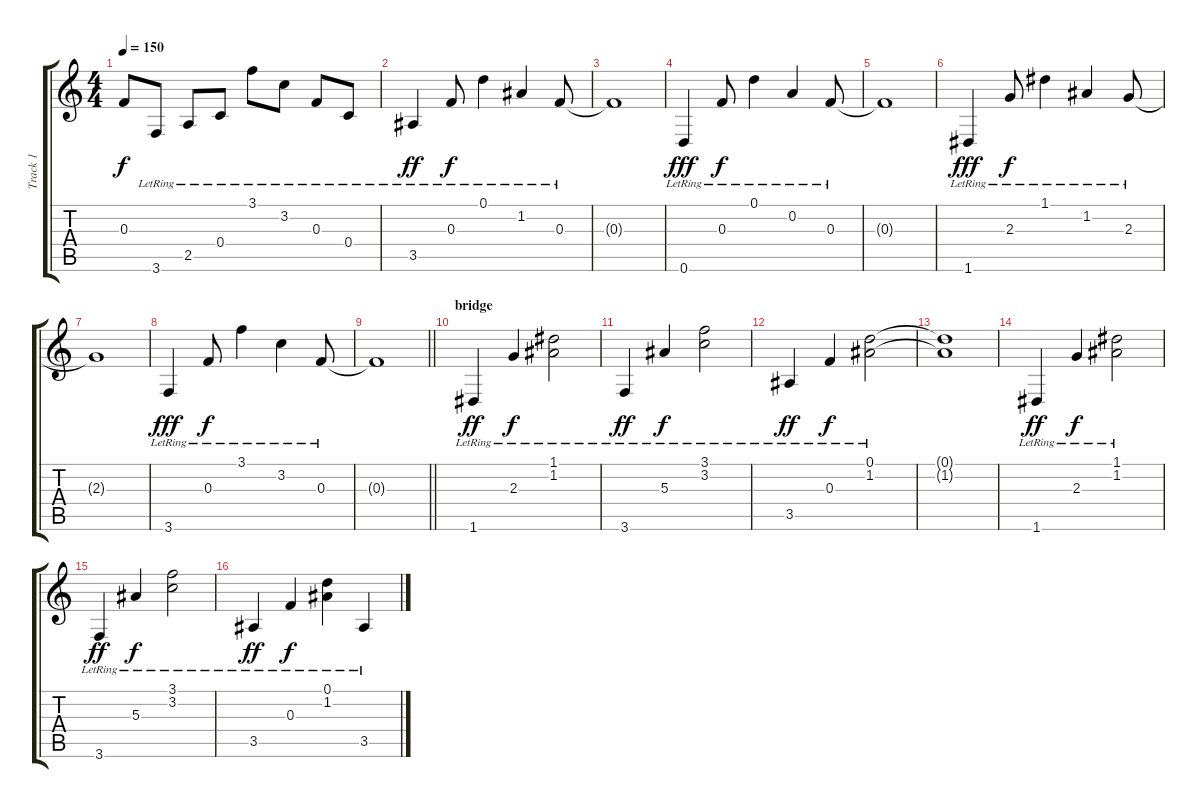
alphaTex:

\track ("Track 1" "Track 1") {instrument acousticguitarnylon}
\staff {score tabs}
\tuning (D4 A3 F3 C3 G2 D2) {hide}
\ts (4 4)
\tempo 150
\clef g2
\ks c
0.3{t}.8{dy f} 3.6{lr}.8 2.5{lr}.8 0.4{lr}.8 3.1{lr}.8 3.2{lr}.8 0.3{lr}.8 0.4{lr}.8 |
3.5{lr}.4{dy ff} 0.3{lr}.8{dy f} 0.1{lr}.4 1.2{lr}.4 0.3{lr}.8 |
0.3{t}.1 |
0.6{lr}.4{dy fff} 0.3{lr}.8{dy f} 0.1{lr}.4 0.2{lr}.4 0.3{lr}.8 |
0.3{t}.1 |
1.6{lr}.4{dy fff} 2.3{lr}.8{dy f} 1.1{lr}.4 1.2{lr}.4 2.3{lr}.8 |
2.3{t}.1 |
3.6{lr}.4{dy fff} 0.3{lr}.8{dy f} 3.1{lr}.4 3.2{lr}.4 0.3{lr}.8 |
\barLineRight lightlight
0.3{t}.1 |
\section ("" "bridge")
1.6{lr}.4{dy ff} 2.3{lr}.4{dy f} (1.1{lr} 1.2{lr}).2 |
3.6{lr}.4{dy ff} 5.3{lr}.4{dy f} (3.1{lr} 3.2{lr}).2 |
3.5{lr}.4{dy ff} 0.3{lr}.4{dy f} (0.1{lr} 1.2{lr}).2 |
(0.1{t} 1.2{t}).1 |
1.6{lr}.4{dy ff} 2.3{lr}.4{dy f} (1.1{lr} 1.2{lr}).2 |
3.6{lr}.4{dy ff} 5.3{lr}.4{dy f} (3.1{lr} 3.2{lr}).2 |
3.5{lr}.4{dy ff} 0.3{lr}.4{dy f} (0.1{lr} 1.2{lr}).4 3.5{lr}.4
